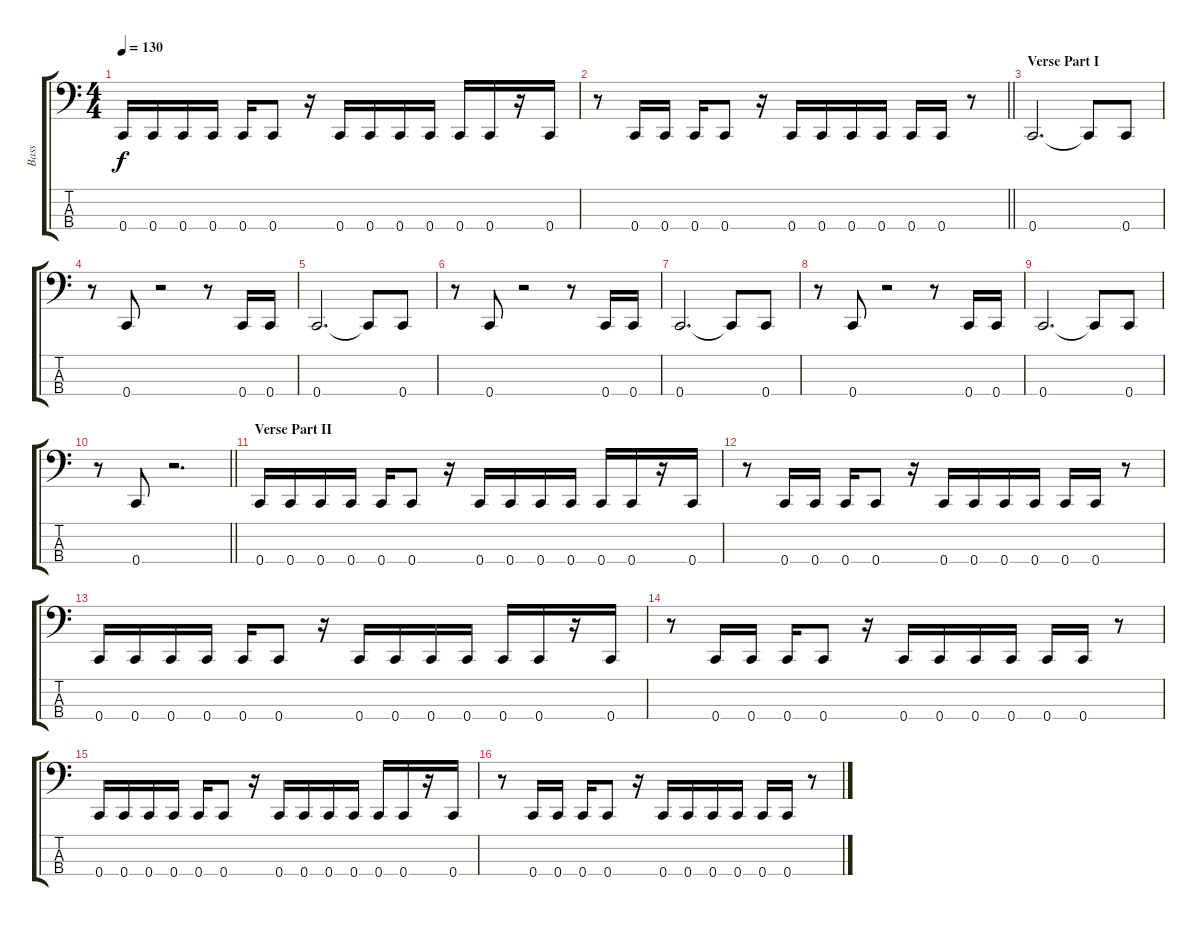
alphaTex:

\track ("Bass" "Bass") {instrument electricbasspick}
\staff {score tabs}
\tuning (F2 C2 G1 C1) {hide}
\ts (4 4)
\tempo 130
\clef f4
\ks c
0.4.16{dy f} 0.4.16 0.4.16 0.4.16 0.4.16 0.4.8 r.16 0.4.16 0.4.16 0.4.16 0.4.16 0.4.16 0.4.16 r.16 0.4.16 |
\barLineRight lightlight
r.8 0.4.16 0.4.16 0.4.16 0.4.8 r.16 0.4.16 0.4.16 0.4.16 0.4.16 0.4.16 0.4.16 r.8 |
\section ("" "Verse Part I")
0.4.2{d} 0.4{t}.8 0.4.8 |
r.8 0.4.8 r.2 r.8 0.4.16 0.4.16 |
0.4.2{d} 0.4{t}.8 0.4.8 |
r.8 0.4.8 r.2 r.8 0.4.16 0.4.16 |
0.4.2{d} 0.4{t}.8 0.4.8 |
r.8 0.4.8 r.2 r.8 0.4.16 0.4.16 |
0.4.2{d} 0.4{t}.8 0.4.8 |
\barLineRight lightlight
r.8 0.4.8 r.2{d} |
\section ("" "Verse Part II")
0.4.16 0.4.16 0.4.16 0.4.16 0.4.16 0.4.8 r.16 0.4.16 0.4.16 0.4.16 0.4.16 0.4.16 0.4.16 r.16 0.4.16 |
r.8 0.4.16 0.4.16 0.4.16 0.4.8 r.16 0.4.16 0.4.16 0.4.16 0.4.16 0.4.16 0.4.16 r.8 |
0.4.16 0.4.16 0.4.16 0.4.16 0.4.16 0.4.8 r.16 0.4.16 0.4.16 0.4.16 0.4.16 0.4.16 0.4.16 r.16 0.4.16 |
r.8 0.4.16 0.4.16 0.4.16 0.4.8 r.16 0.4.16 0.4.16 0.4.16 0.4.16 0.4.16 0.4.16 r.8 |
0.4.16 0.4.16 0.4.16 0.4.16 0.4.16 0.4.8 r.16 0.4.16 0.4.16 0.4.16 0.4.16 0.4.16 0.4.16 r.16 0.4.16 |
r.8 0.4.16 0.4.16 0.4.16 0.4.8 r.16 0.4.16 0.4.16 0.4.16 0.4.16 0.4.16 0.4.16 r.8
